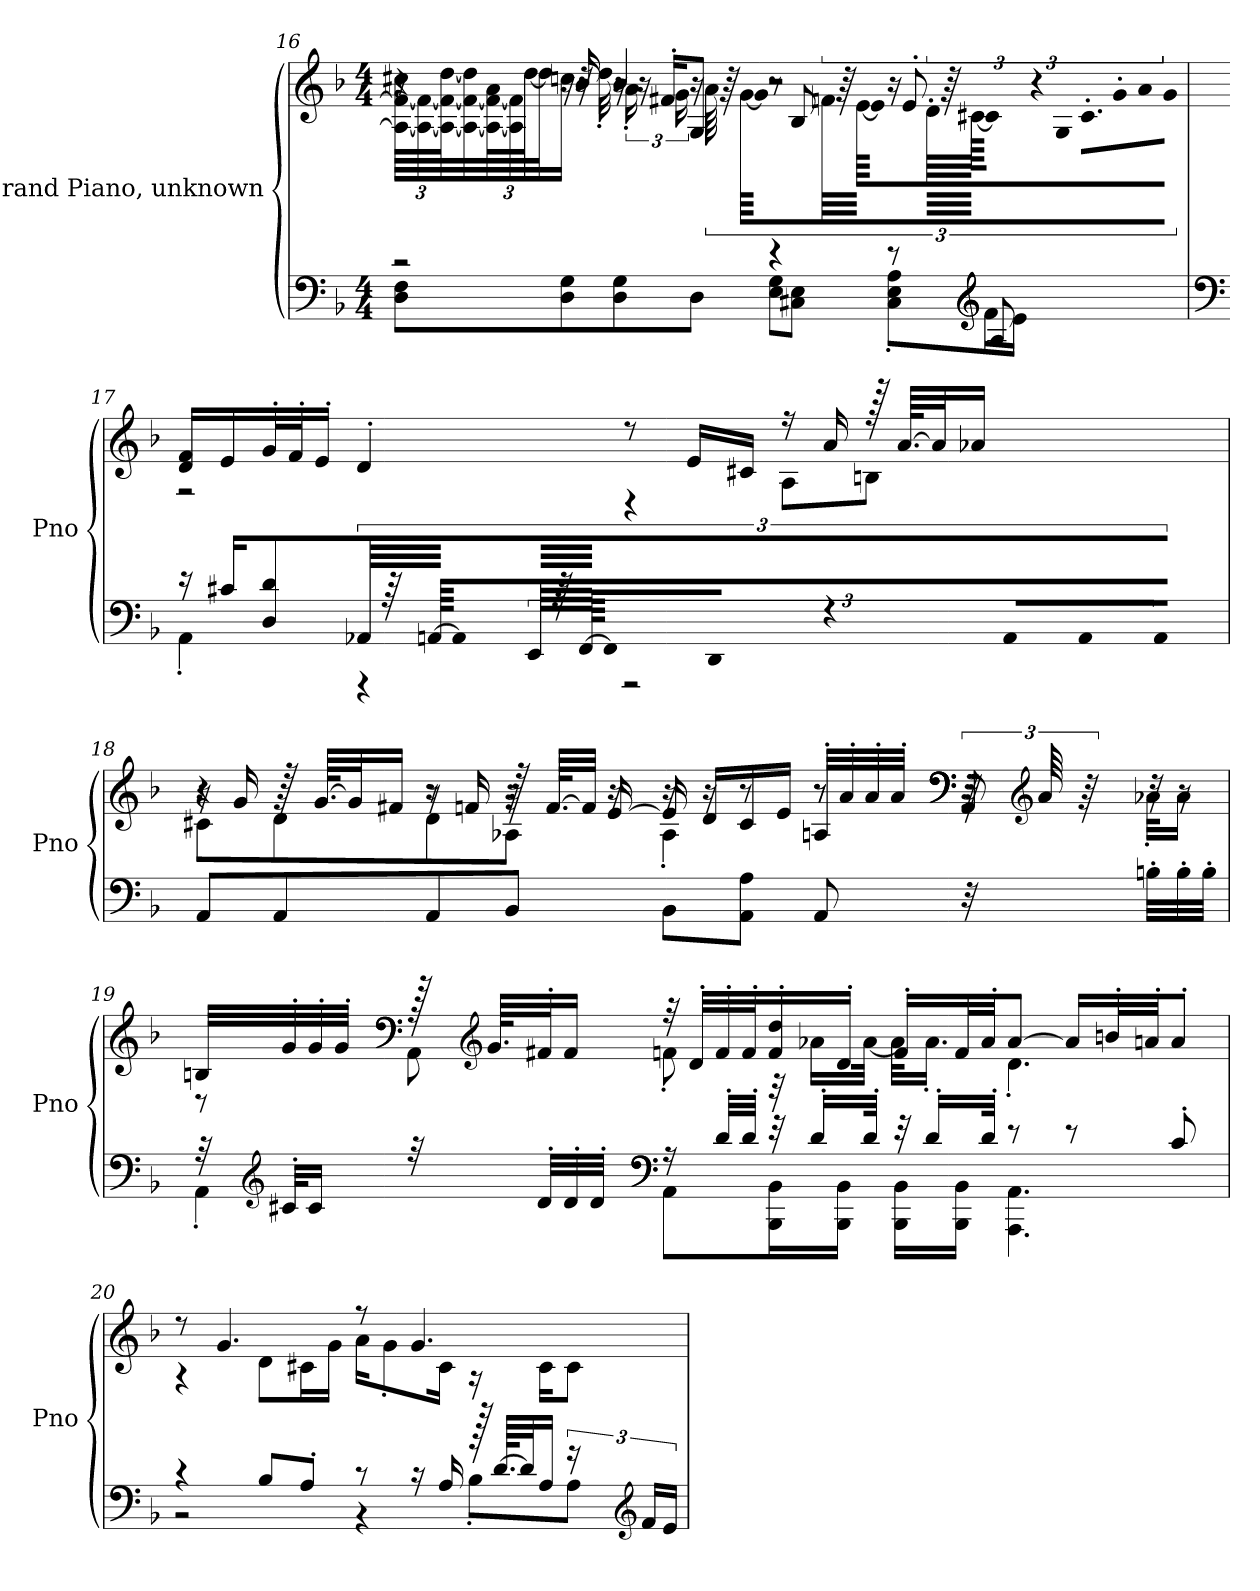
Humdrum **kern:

**kern	**kern
*part1	*part1
*staff2	*staff1
*I"Grand Piano, unknown	*
*I'Pno	*
!!LO:PB:g=z
*clefF4	*clefG2
*k[b-]	*k[b-]
*M4/4	*M4/4
=16	=16
*^	*^
*	*	*	*Xbrackettup
*	*	*	*^
2r	8D\ 8F\L	4r	96A\_ 96f\_ 96cc#X\LLLL	8r
.	.	.	96A\_ 96f\_	.
.	.	.	96A\_ 96f\_ [96dd\J	.
.	.	.	32A\_ 32f\_ 32dd\]	.
.	.	.	96A\_ 96f\_ 96a\L	.
.	.	.	96A\] 96f\]	.
.	.	.	[96dd\J	.
.	.	.	32dd\J]	.
.	8D\ 8G\	.	16ccn\JJ	16r
.	.	.	32r	16b-/
.	.	.	32dd'\	.
*	*	*	*brackettup	*
.	8D\ 8G\	4b-/	24a'\	16r
.	.	.	24r	.
.	.	.	.	16f#X'/KL
.	.	.	24g\	.
.	8D\J	.	16r	8G/J
.	.	.	96a\	.
.	.	.	96r	.
.	.	.	[96g\KLLL	.
.	.	.	32g\]	.
4r	8E\ 8G\L	2r	96fn\JJJk	8r
.	.	.	96r	.
.	.	.	[96e\KLLL	.
.	.	.	32e\]	.
.	.	.	96d\JJJk	.
.	.	.	96r	.
.	.	.	[96c#X\KLLL	.
.	.	.	32c#\JJJ]	.
.	8C#X\ 8E\J	.	16r	8B-/
.	.	.	16G\	.
8r	8C#\' 8E\' 8A\'L	.	16.c#'\LL	16r
.	.	.	.	8.e'/
.	.	.	32g'\K	.
*clefG2	*	*	*	*
8A/	16f\L	.	16a\	.
.	16e\JJ	.	16g\JJ	.
*	*	*v	*v	*v
!!LO:LB:g=z
=17	=17	=17
*clefF4	*	*
*	*	*^
16r	4AA'\	16d/ 16f/LL	2r
16c#X/KL	.	16e/	.
8D/ 8d/	.	32g'/L	.
.	.	32f'/J	.
.	.	16e'/JJ	.
96AA-X/Jkkk	4r	4d'/	.
96r	.	.	.
[96AAn/KLLL	.	.	.
32AA/]	.	.	.
96EE/JJJk	.	.	.
96r	.	.	.
[96FF/KLLL	.	.	.
32FF/JJ]	.	.	.
8DD/J	.	.	.
8r	2r	8r	4r
8AA/L	.	16e/LL	.
.	.	16c#X/JJ	.
8AA/	.	16r	8A\L
.	.	16a/	.
8AA/J	.	128r	8Bn\J
.	.	[64.a/KLLL	.
.	.	32a/J]	.
.	.	16a-X/JJ	.
*v	*v	*	*
!!LO:LB:g=z
=18	=18	=18
*	*	*^
8AA/L	16r	8c#X\L	4r
.	16g/	.	.
8AA/	128r	8d\	.
.	[64.g/KLLL	.	.
.	32g/J]	.	.
.	16f#X/JJ	.	.
8AA/	16r	8d\	8r
.	16fn/	.	.
8BB-/J	128r	8A-X\J	16r
.	[64.f/KLLL	.	.
.	32f/JJJ]	.	.
.	16r	.	[16e/
8BB-\L	16r	4A-'\	16e/]
.	16d/LL	.	16r
8AA\ 8A\J	16c#/	.	8r
.	16e/JJ	.	.
8AA/	32An'/LLL	8r	8r
.	32a'/	.	.
.	32a'/	.	.
.	32a'/JJJ	.	.
*	*clefF4	*	*
32r	96r	32r	8AA/
*	*clefG2	*	*
.	96a/	.	.
.	96r	.	.
32Bn'\LLL	32r	32a-X'\KLL	.
32B'\	16r	16a-\JJ	.
32B'\JJJ	.	.	.
*	*	*v	*v
!!LO:LB:g=z
=19	=19	=19
*^	*	*
32r	4AA'\	32Bn/LLL	8r
*clefG2	*	*	*
32c#X'/KLL	.	32g'/	.
16c#/JJ	.	32g'/	.
.	.	32g'/JJJ	.
*	*	*clefF4	*
32r	.	128r	8AA\
*	*	*clefG2	*
.	.	64.g/KLLL	.
32d'/LLL	.	32f#X'/J	.
32d'/	.	16f#/JJ	.
32d'/JJJ	.	.	.
*clefF4	*	*	*
16r	8AA\L	32r	8fn'\
.	.	32d'/LLL	.
32d'/LLL	.	32f'/	.
32d'/JJJ	.	32f'/J	.
32r	16BBB-\ 16BB-\L	16f/' 16dd/'	32r
16d'/LL	.	.	16a-X\LL
.	16BBB-\ 16BB-\JJ	16d'/JJ	.
32d'/JJk	.	.	[32a-\JJk
32r	16BBB-\ 16BB-\LL	16f'/LL	32a-\KLL]
16d'/LL	.	.	16.a-'\JJ
.	16BBB-\ 16BB-\JJ	32f/L	.
32d'/JJk	.	32a-'/JJ	.
8r	4.AAA\ 4.AA\	[8a-/J	4.d'\
8r	.	16a-/LL]	.
.	.	32bn'/L	.
.	.	32an'/JJ	.
8c#'/	.	8a'/J	.
!!LO:LB:g=z	!!
=20	=20	=20	=20
4r	2r	8r	4r
.	.	4.g/	.
8B-/L	.	.	8d\L
8A'/J	.	.	16c#X\L
.	.	.	16g\JJ
8r	4r	8r	16a\KL
.	.	.	8g'\
16r	.	4.g/	.
16A/	.	.	16c#\Jk
128r	8B-'\L	.	16r
[64.d/KLLL	.	.	.
32d/J]	.	.	.
16A/JJ	.	.	16c#\KL
24r	8A\J	.	8c#\J
*clefG2	*	*	*
24f/LL	.	.	.
24e/JJ	.	.	.
*v	*v	*	*
*	*v	*v
=	=
*-	*-
